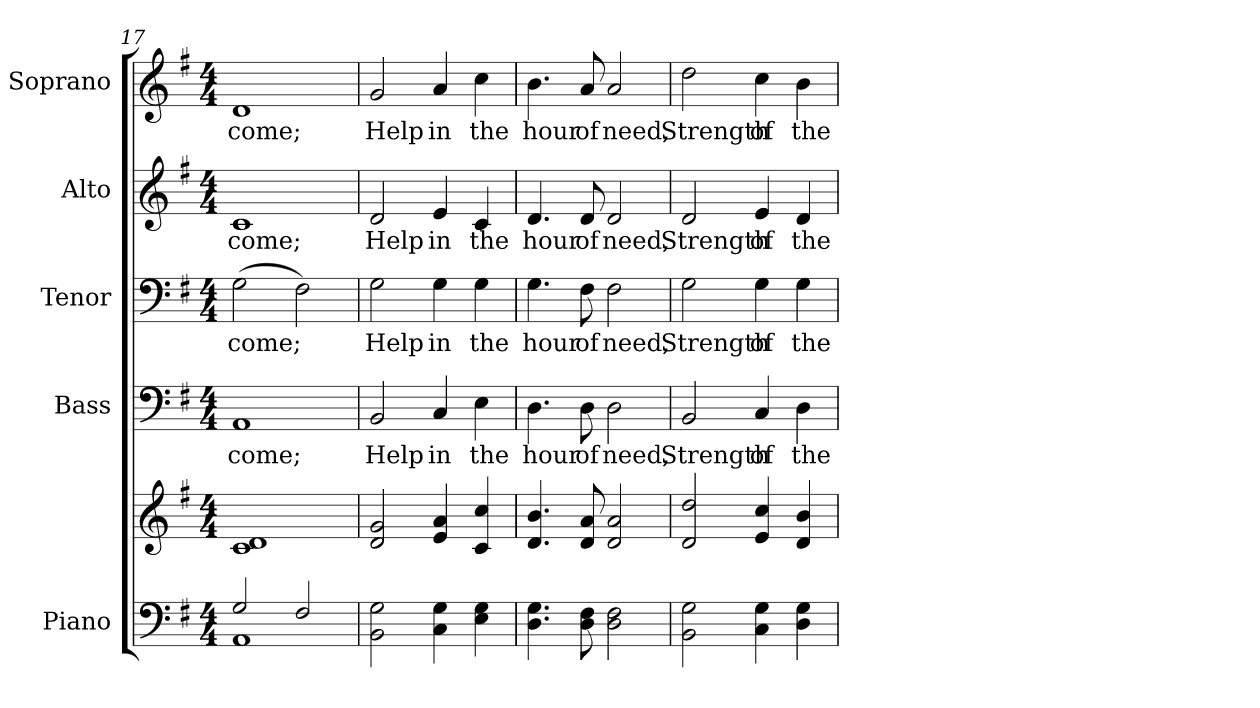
**kern	**kern	**kern	**text	**kern	**text	**kern	**text	**kern	**text
*part5	*part5	*part4	*part4	*part3	*part3	*part2	*part2	*part1	*part1
*staff6	*staff5	*staff4	*staff4	*staff3	*staff3	*staff2	*staff2	*staff1	*staff1
*I"Piano	*	*I"Bass	*	*I"Tenor	*	*I"Alto	*	*I"Soprano	*
*I'Pno.	*	*I'B.	*	*I'T.	*	*I'A.	*	*I'S.	*
*clefF4	*clefG2	*clefF4	*	*clefF4	*	*clefG2	*	*clefG2	*
*k[f#]	*k[f#]	*k[f#]	*	*k[f#]	*	*k[f#]	*	*k[f#]	*
*G:	*G:	*G:	*	*G:	*	*G:	*	*G:	*
*M4/4	*M4/4	*M4/4	*	*M4/4	*	*M4/4	*	*M4/4	*
=17	=17	=17	=17	=17	=17	=17	=17	=17	=17
*^	*	*	*	*	*	*	*	*	*
!	!	!	!	!LO:LY:b:color=#000000	!	!	!	!	!	!
!	!	!	!	!	!	!LO:LY:b:color=#000000	!	!	!	!
!	!	!	!	!	!	!	!	!LO:LY:b:color=#000000	!	!
!	!	!	!	!	!	!	!	!	!	!LO:LY:b:color=#000000
2Gi/	1AAi	1ci 1di	1AAi	come;	(2Gi\	come;	1ci	come;	1di	come;
2F#i/	.	.	.	.	2F#i\)	.	.	.	.	.
*v	*v	*	*	*	*	*	*	*	*	*
!!LO:PB:g=z
=18	=18	=18	=18	=18	=18	=18	=18	=18	=18
!	!	!	!LO:LY:b:color=#000000	!	!	!	!	!	!
!	!	!	!	!	!LO:LY:b:color=#000000	!	!	!	!
!	!	!	!	!	!	!	!LO:LY:b:color=#000000	!	!
!	!	!	!	!	!	!	!	!	!LO:LY:b:color=#000000
2BBi\ 2Gi	2di/ 2gi	2BBi/	Help	2Gi\	Help	2di/	Help	2gi/	Help
!	!	!	!LO:LY:b:color=#000000	!	!	!	!	!	!
!	!	!	!	!	!LO:LY:b:color=#000000	!	!	!	!
!	!	!	!	!	!	!	!LO:LY:b:color=#000000	!	!
!	!	!	!	!	!	!	!	!	!LO:LY:b:color=#000000
4Ci\ 4Gi	4ei/ 4ai	4Ci/	in	4Gi\	in	4ei/	in	4ai/	in
!	!	!	!LO:LY:b:color=#000000	!	!	!	!	!	!
!	!	!	!	!	!LO:LY:b:color=#000000	!	!	!	!
!	!	!	!	!	!	!	!LO:LY:b:color=#000000	!	!
!	!	!	!	!	!	!	!	!	!LO:LY:b:color=#000000
4Ei\ 4Gi	4ci/ 4cci	4Ei\	the	4Gi\	the	4ci/	the	4cci\	the
=19	=19	=19	=19	=19	=19	=19	=19	=19	=19
!	!	!	!LO:LY:b:color=#000000	!	!	!	!	!	!
!	!	!	!	!	!LO:LY:b:color=#000000	!	!	!	!
!	!	!	!	!	!	!	!LO:LY:b:color=#000000	!	!
!	!	!	!	!	!	!	!	!	!LO:LY:b:color=#000000
4.Di\ 4.Gi	4.di/ 4.bi	4.Di\	hour	4.Gi\	hour	4.di/	hour	4.bi\	hour
!	!	!	!LO:LY:b:color=#000000	!	!	!	!	!	!
!	!	!	!	!	!LO:LY:b:color=#000000	!	!	!	!
!	!	!	!	!	!	!	!LO:LY:b:color=#000000	!	!
!	!	!	!	!	!	!	!	!	!LO:LY:b:color=#000000
8Di\ 8F#i	8di/ 8ai	8Di\	of	8F#i\	of	8di/	of	8ai/	of
!	!	!	!LO:LY:b:color=#000000	!	!	!	!	!	!
!	!	!	!	!	!LO:LY:b:color=#000000	!	!	!	!
!	!	!	!	!	!	!	!LO:LY:b:color=#000000	!	!
!	!	!	!	!	!	!	!	!	!LO:LY:b:color=#000000
2Di\ 2F#i	2di/ 2ai	2Di\	need,	2F#i\	need,	2di/	need,	2ai/	need,
=20	=20	=20	=20	=20	=20	=20	=20	=20	=20
!	!	!	!LO:LY:b:color=#000000	!	!	!	!	!	!
!	!	!	!	!	!LO:LY:b:color=#000000	!	!	!	!
!	!	!	!	!	!	!	!LO:LY:b:color=#000000	!	!
!	!	!	!	!	!	!	!	!	!LO:LY:b:color=#000000
2BBi\ 2Gi	2di/ 2ddi	2BBi/	Strength	2Gi\	Strength	2di/	Strength	2ddi\	Strength
!	!	!	!LO:LY:b:color=#000000	!	!	!	!	!	!
!	!	!	!	!	!LO:LY:b:color=#000000	!	!	!	!
!	!	!	!	!	!	!	!LO:LY:b:color=#000000	!	!
!	!	!	!	!	!	!	!	!	!LO:LY:b:color=#000000
4Ci\ 4Gi	4ei/ 4cci	4Ci/	of	4Gi\	of	4ei/	of	4cci\	of
!	!	!	!LO:LY:b:color=#000000	!	!	!	!	!	!
!	!	!	!	!	!LO:LY:b:color=#000000	!	!	!	!
!	!	!	!	!	!	!	!LO:LY:b:color=#000000	!	!
!	!	!	!	!	!	!	!	!	!LO:LY:b:color=#000000
4Di\ 4Gi	4di/ 4bi	4Di\	the	4Gi\	the	4di/	the	4bi\	the
=	=	=	=	=	=	=	=	=	=
*-	*-	*-	*-	*-	*-	*-	*-	*-	*-
